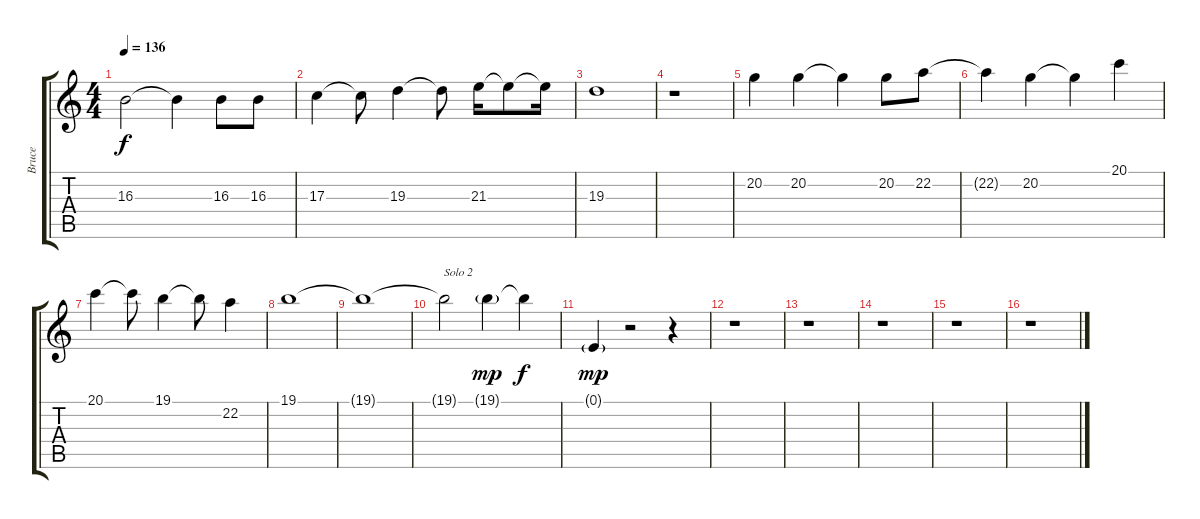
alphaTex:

\track ("Bruce" "Bruce") {instrument lead4chiff}
\staff {score tabs}
\tuning (E4 B3 G3 D3 A2 E2) {hide}
\ts (4 4)
\tempo 136
\clef g2
\ks c
16.3.2{dy f} 16.3{t}.4 16.3.8 16.3.8 |
17.3.4 17.3{t}.8 19.3.4 19.3{t}.8 21.3.16 21.3{t}.8 21.3{t}.16 |
19.3.1 |
r.1 |
20.2.4 20.2.4 20.2{t}.4 20.2.8 22.2.8 |
22.2{t}.4 20.2.4 20.2{t}.4 20.1.4 |
20.1.4 20.1{t}.8 19.1.4 19.1{t}.8 22.2.4 |
19.1.1 |
19.1{t}.1 |
19.1{t}.2{txt "Solo 2"} 19.1{g}.4{dy mp} 19.1{t}.4{dy f} |
0.1{g}.4{dy mp} r.2 r.4 |
r.1 |
r.1 |
r.1 |
r.1 |
r.1
